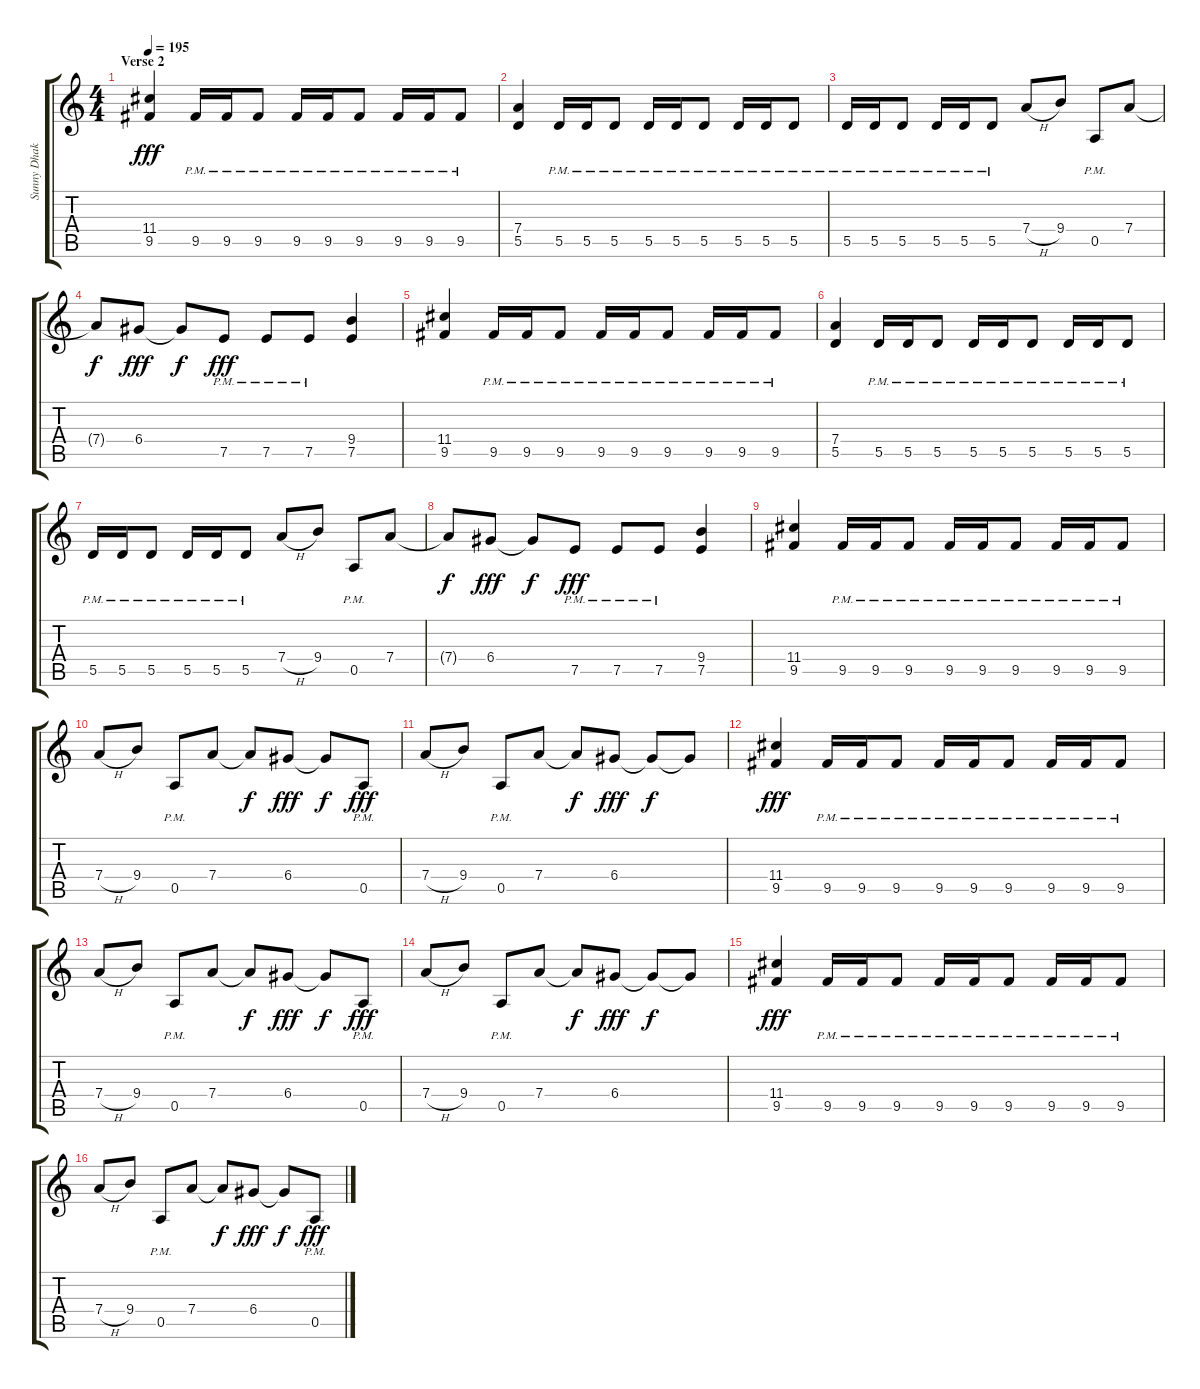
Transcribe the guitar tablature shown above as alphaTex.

\track ("Sunny Dhak" "Sunny Dhak") {instrument distortionguitar}
\staff {score tabs}
\tuning (E4 B3 G3 D3 A2 E2) {hide}
\ts (4 4)
\section ("" "Verse 2")
\tempo 195
\clef g2
\ks c
(11.4 9.5).4{dy fff} 9.5{pm}.16 9.5{pm}.16 9.5{pm}.8 9.5{pm}.16 9.5{pm}.16 9.5{pm}.8 9.5{pm}.16 9.5{pm}.16 9.5{pm}.8 |
(7.4 5.5).4 5.5{pm}.16 5.5{pm}.16 5.5{pm}.8 5.5{pm}.16 5.5{pm}.16 5.5{pm}.8 5.5{pm}.16 5.5{pm}.16 5.5{pm}.8 |
5.5{pm}.16 5.5{pm}.16 5.5{pm}.8 5.5{pm}.16 5.5{pm}.16 5.5{pm}.8 7.4{h}.8 9.4.8 0.5{pm}.8 7.4.8 |
7.4{t}.8{dy f} 6.4.8{dy fff} 6.4{t}.8{dy f} 7.5{pm}.8{dy fff} 7.5{pm}.8 7.5{pm}.8 (9.4 7.5).4 |
(11.4 9.5).4 9.5{pm}.16 9.5{pm}.16 9.5{pm}.8 9.5{pm}.16 9.5{pm}.16 9.5{pm}.8 9.5{pm}.16 9.5{pm}.16 9.5{pm}.8 |
(7.4 5.5).4 5.5{pm}.16 5.5{pm}.16 5.5{pm}.8 5.5{pm}.16 5.5{pm}.16 5.5{pm}.8 5.5{pm}.16 5.5{pm}.16 5.5{pm}.8 |
5.5{pm}.16 5.5{pm}.16 5.5{pm}.8 5.5{pm}.16 5.5{pm}.16 5.5{pm}.8 7.4{h}.8 9.4.8 0.5{pm}.8 7.4.8 |
7.4{t}.8{dy f} 6.4.8{dy fff} 6.4{t}.8{dy f} 7.5{pm}.8{dy fff} 7.5{pm}.8 7.5{pm}.8 (9.4 7.5).4 |
(11.4 9.5).4 9.5{pm}.16 9.5{pm}.16 9.5{pm}.8 9.5{pm}.16 9.5{pm}.16 9.5{pm}.8 9.5{pm}.16 9.5{pm}.16 9.5{pm}.8 |
7.4{h}.8 9.4.8 0.5{pm}.8 7.4.8 7.4{t}.8{dy f} 6.4.8{dy fff} 6.4{t}.8{dy f} 0.5{pm}.8{dy fff} |
7.4{h}.8 9.4.8 0.5{pm}.8 7.4.8 7.4{t}.8{dy f} 6.4.8{dy fff} 6.4{t}.8{dy f} 6.4{t}.8 |
(11.4 9.5).4{dy fff} 9.5{pm}.16 9.5{pm}.16 9.5{pm}.8 9.5{pm}.16 9.5{pm}.16 9.5{pm}.8 9.5{pm}.16 9.5{pm}.16 9.5{pm}.8 |
7.4{h}.8 9.4.8 0.5{pm}.8 7.4.8 7.4{t}.8{dy f} 6.4.8{dy fff} 6.4{t}.8{dy f} 0.5{pm}.8{dy fff} |
7.4{h}.8 9.4.8 0.5{pm}.8 7.4.8 7.4{t}.8{dy f} 6.4.8{dy fff} 6.4{t}.8{dy f} 6.4{t}.8 |
(11.4 9.5).4{dy fff} 9.5{pm}.16 9.5{pm}.16 9.5{pm}.8 9.5{pm}.16 9.5{pm}.16 9.5{pm}.8 9.5{pm}.16 9.5{pm}.16 9.5{pm}.8 |
7.4{h}.8 9.4.8 0.5{pm}.8 7.4.8 7.4{t}.8{dy f} 6.4.8{dy fff} 6.4{t}.8{dy f} 0.5{pm}.8{dy fff}
